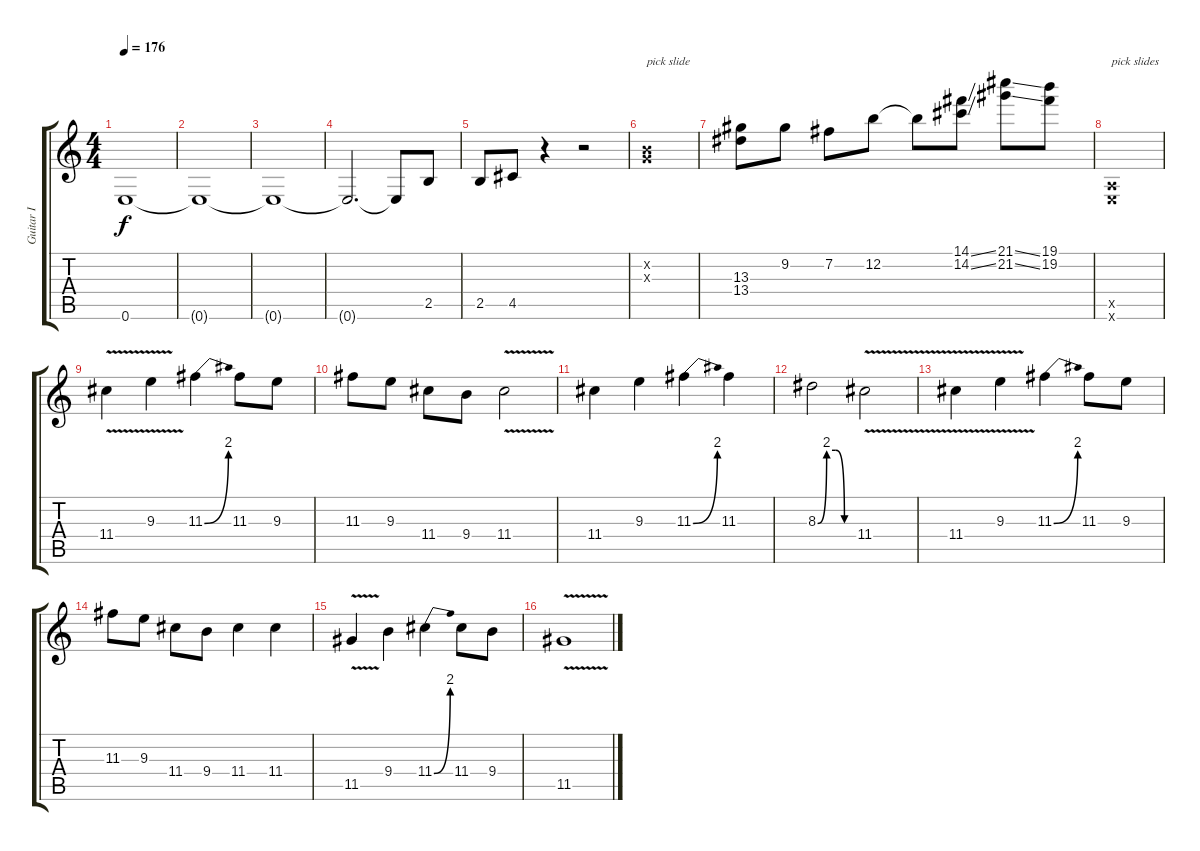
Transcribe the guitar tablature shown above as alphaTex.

\track ("Guitar I" "Guitar I") {instrument distortionguitar}
\staff {score tabs}
\tuning (E4 B3 G3 D3 A2 E2) {hide}
\ts (4 4)
\tempo 176
\clef g2
\ks c
0.6{t}.1{dy f} |
0.6{t}.1 |
0.6{t}.1 |
0.6{t}.2{d} 0.6{t}.8 2.5.8 |
2.5.8 4.5.8 r.4 r.2 |
(0.2{x} 0.3{x}).1{txt "pick slide"} |
(13.3 13.4).8 9.2.8 7.2.8 12.2.8 12.2{t}.8 (14.1{ss} 14.2{ss}).8 (21.1{ss} 21.2{ss}).8 (19.1 19.2).8 |
(0.5{x} 0.6{x}).1{txt "pick slides"} |
11.4{v}.4 9.3{v}.4 11.3{be (bend 0 0 60 8)}.4 11.3.8 9.3.8 |
11.3.8 9.3.8 11.4.8 9.4.8 11.4{v}.2 |
11.4.4 9.3.4 11.3{be (bend 0 0 60 8)}.4 11.3.4 |
8.3{be (custom 0 0 15 8 30 8 45 0 60 0)}.2 11.4{v}.2 |
11.4{v}.4 9.3{v}.4 11.3{be (bend 0 0 60 8)}.4 11.3.8 9.3.8 |
11.3.8 9.3.8 11.4.8 9.4.8 11.4.4 11.4.4 |
11.5{v}.4 9.4.4 11.4{be (bend 0 0 60 8)}.4 11.4.8 9.4.8 |
11.5{v}.1
